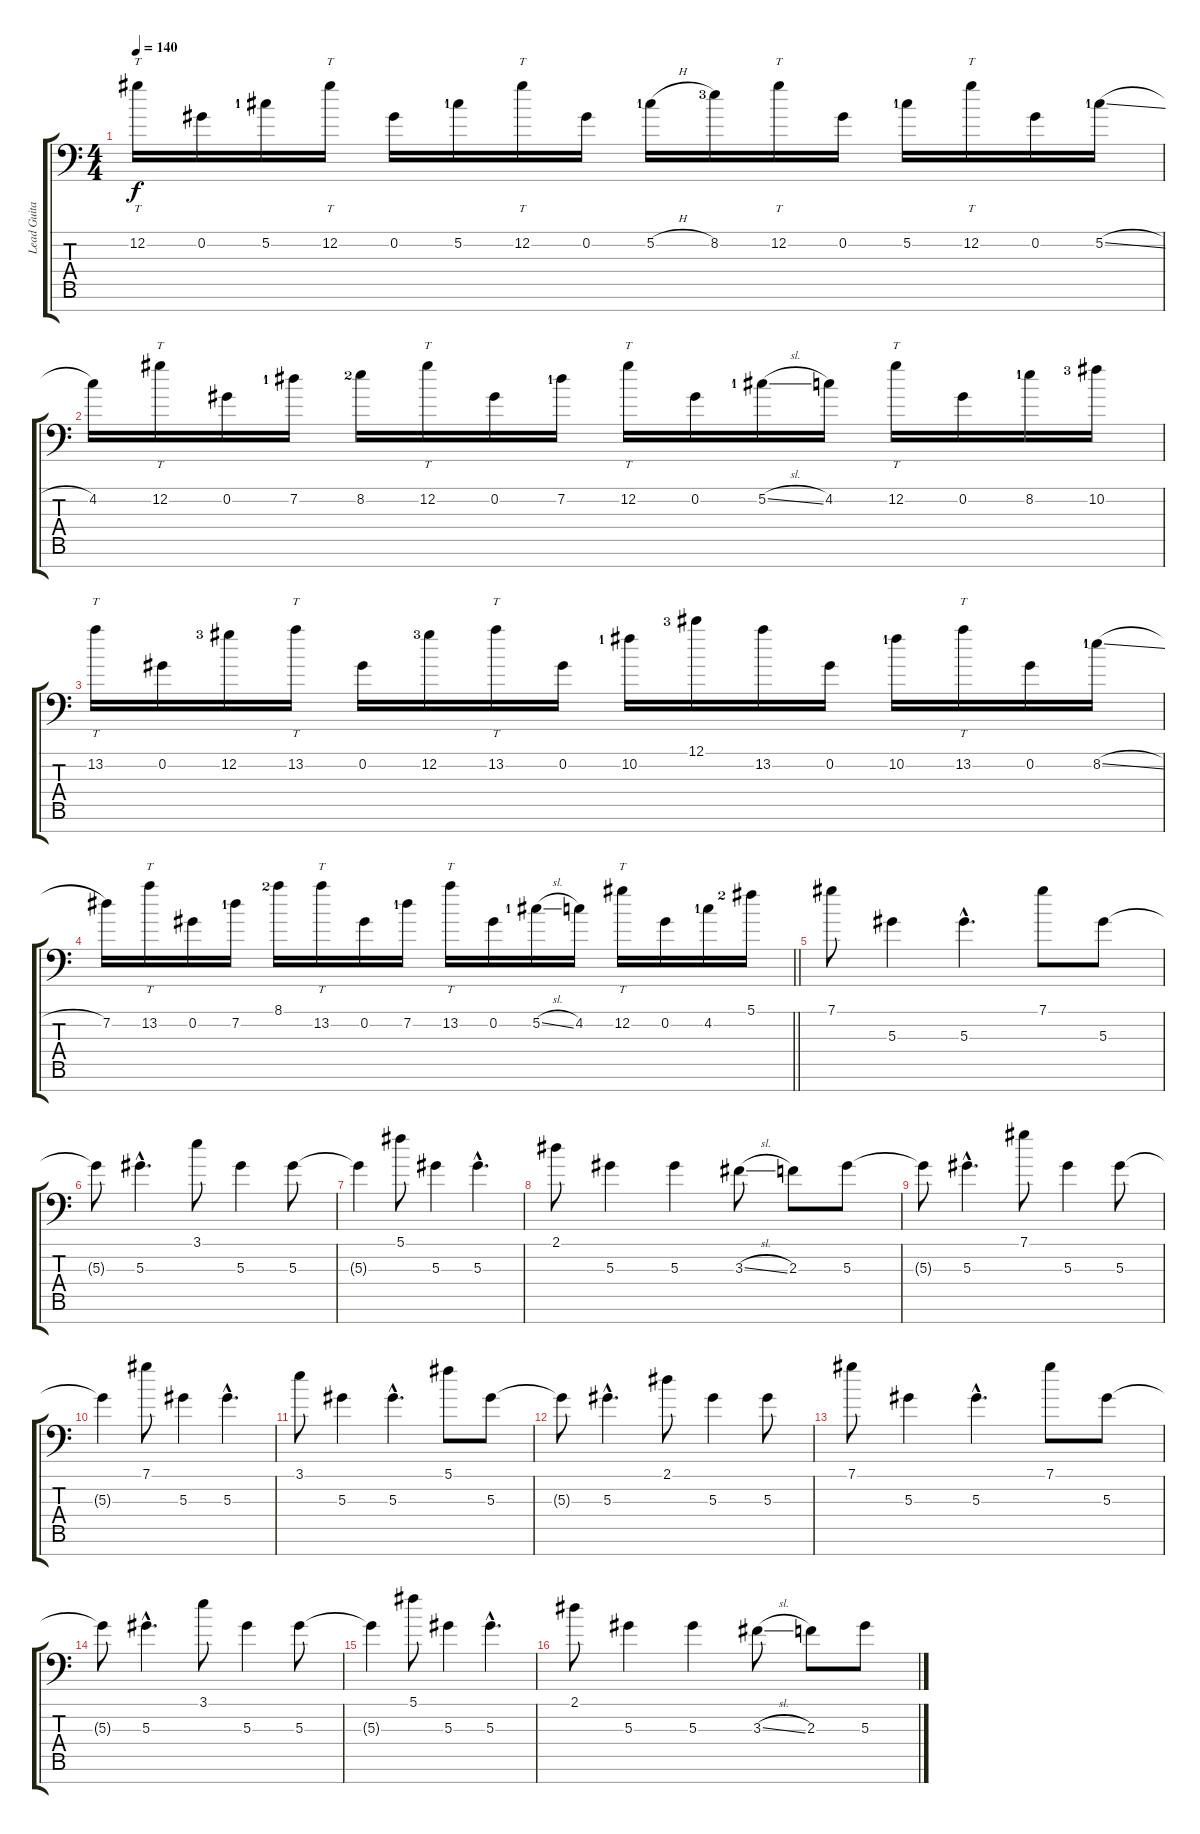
\track ("Lead Guitar #2" "Lead Guita") {instrument distortionguitar}
\staff {score tabs}
\tuning (Db4 Ab3 Eb3 Db3 Ab2 Eb2 Ab1) {hide}
\ts (4 4)
\tempo 140
\clef f4
\ks c
12.2.16{tt dy f} 0.2.16 5.2{lf 2}.16 12.2.16{tt} 0.2.16 5.2{lf 2}.16 12.2.16{tt} 0.2.16 5.2{h lf 2}.16 8.2{lf 4}.16 12.2.16{tt} 0.2.16 5.2{lf 2}.16 12.2.16{tt} 0.2.16 5.2{sl lf 2}.16 |
4.2.16 12.2.16{tt} 0.2.16 7.2{lf 2}.16 8.2{lf 3}.16 12.2.16{tt} 0.2.16 7.2{lf 2}.16 12.2.16{tt} 0.2.16 5.2{sl lf 2}.16 4.2.16 12.2.16{tt} 0.2.16 8.2{lf 2}.16 10.2{lf 4}.16 |
13.2.16{tt} 0.2.16 12.2{lf 4}.16 13.2.16{tt} 0.2.16 12.2{lf 4}.16 13.2.16{tt} 0.2.16 10.2{lf 2}.16 12.1{lf 4}.16 13.2.16 0.2.16 10.2{lf 2}.16 13.2.16{tt} 0.2.16 8.2{sl lf 2}.16 |
\barLineRight lightlight
7.2.16 13.2.16{tt} 0.2.16 7.2{lf 2}.16 8.1{lf 3}.16 13.2.16{tt} 0.2.16 7.2{lf 2}.16 13.2.16{tt} 0.2.16 5.2{sl lf 2}.16 4.2.16 12.2.16{tt} 0.2.16 4.2{lf 2}.16 5.1{lf 3}.16 |
\section ("" "")
7.1.8{volume 13 instrument electricguitarmuted} 5.3.4 5.3{hac}.4{d} 7.1.8 5.3.8 |
5.3{t}.8 5.3{hac}.4{d} 3.1.8 5.3.4 5.3.8 |
5.3{t}.4 5.1.8 5.3.4 5.3{hac}.4{d} |
2.1.8 5.3.4 5.3.4 3.3{sl}.8 2.3.8 5.3.8 |
5.3{t}.8 5.3{hac}.4{d} 7.1.8 5.3.4 5.3.8 |
5.3{t}.4 7.1.8 5.3.4 5.3{hac}.4{d} |
3.1.8 5.3.4 5.3{hac}.4{d} 5.1.8 5.3.8 |
5.3{t}.8 5.3{hac}.4{d} 2.1.8 5.3.4 5.3.8 |
7.1.8 5.3.4 5.3{hac}.4{d} 7.1.8 5.3.8 |
5.3{t}.8 5.3{hac}.4{d} 3.1.8 5.3.4 5.3.8 |
5.3{t}.4 5.1.8 5.3.4 5.3{hac}.4{d} |
2.1.8 5.3.4 5.3.4 3.3{sl}.8 2.3.8 5.3.8
